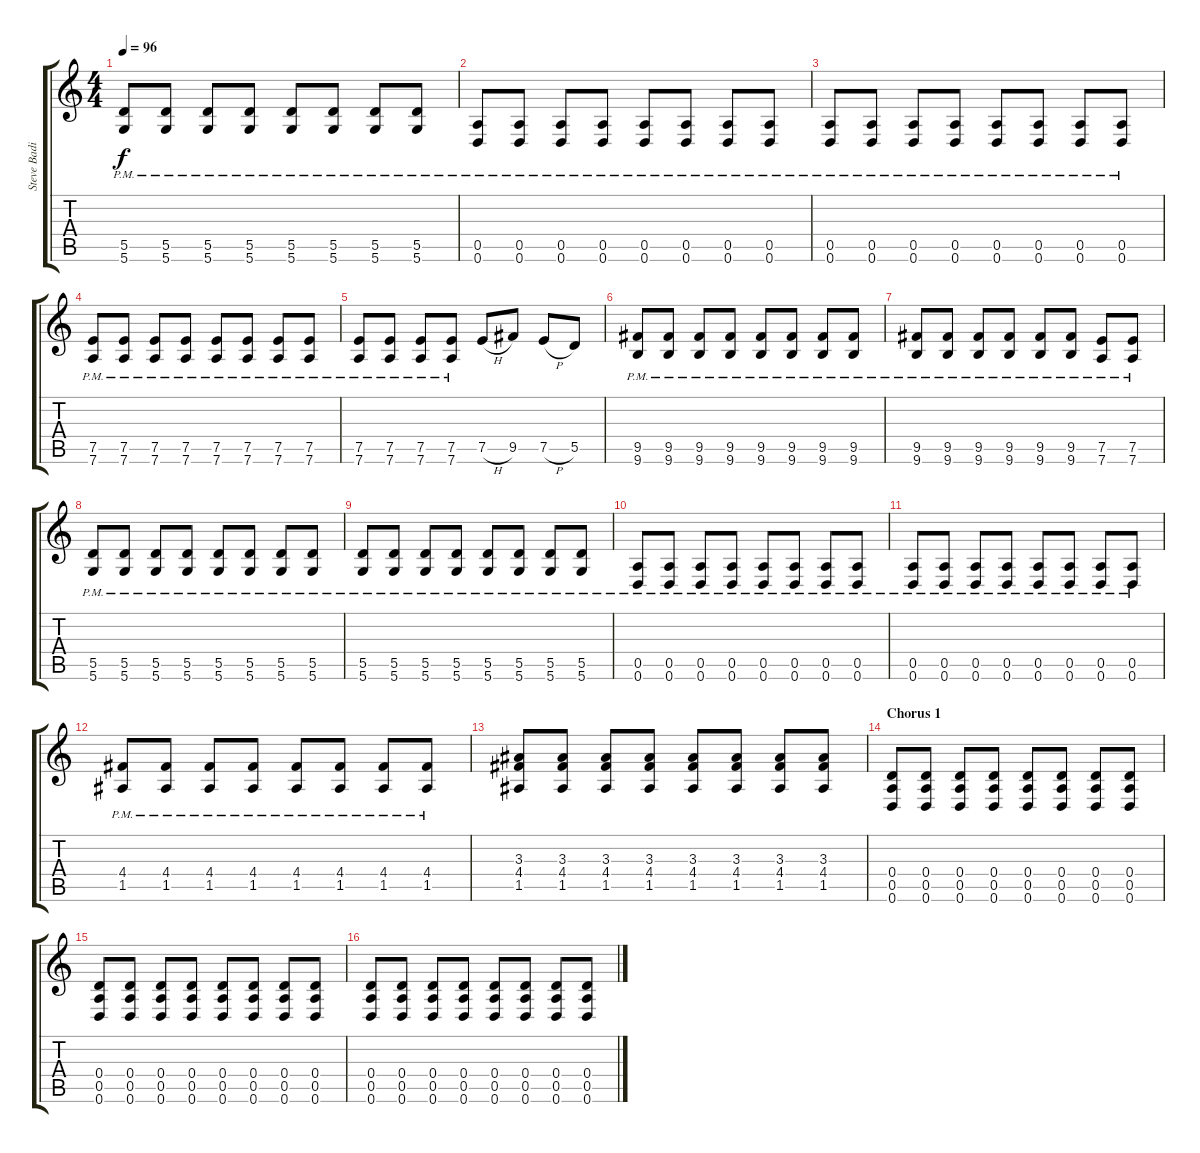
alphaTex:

\track ("Steve Badiola" "Steve Badi") {instrument distortionguitar}
\staff {score tabs}
\tuning (E4 B3 G3 D3 A2 D2) {hide}
\ts (4 4)
\tempo 96
\clef g2
\ks c
(5.5{pm} 5.6{pm}).8{dy f} (5.5{pm} 5.6{pm}).8 (5.5{pm} 5.6{pm}).8 (5.5{pm} 5.6{pm}).8 (5.5{pm} 5.6{pm}).8 (5.5{pm} 5.6{pm}).8 (5.5{pm} 5.6{pm}).8 (5.5{pm} 5.6{pm}).8 |
(0.5{pm} 0.6{pm}).8 (0.5{pm} 0.6{pm}).8 (0.5{pm} 0.6{pm}).8 (0.5{pm} 0.6{pm}).8 (0.5{pm} 0.6{pm}).8 (0.5{pm} 0.6{pm}).8 (0.5{pm} 0.6{pm}).8 (0.5{pm} 0.6{pm}).8 |
(0.5{pm} 0.6{pm}).8 (0.5{pm} 0.6{pm}).8 (0.5{pm} 0.6{pm}).8 (0.5{pm} 0.6{pm}).8 (0.5{pm} 0.6{pm}).8 (0.5{pm} 0.6{pm}).8 (0.5{pm} 0.6{pm}).8 (0.5{pm} 0.6{pm}).8 |
(7.5{pm} 7.6{pm}).8 (7.5{pm} 7.6{pm}).8 (7.5{pm} 7.6{pm}).8 (7.5{pm} 7.6{pm}).8 (7.5{pm} 7.6{pm}).8 (7.5{pm} 7.6{pm}).8 (7.5{pm} 7.6{pm}).8 (7.5{pm} 7.6{pm}).8 |
(7.5{pm} 7.6{pm}).8 (7.5{pm} 7.6{pm}).8 (7.5{pm} 7.6{pm}).8 (7.5{pm} 7.6{pm}).8 7.5{h}.8 9.5.8 7.5{h}.8 5.5.8 |
(9.5{pm} 9.6{pm}).8 (9.5{pm} 9.6{pm}).8 (9.5{pm} 9.6{pm}).8 (9.5{pm} 9.6{pm}).8 (9.5{pm} 9.6{pm}).8 (9.5{pm} 9.6{pm}).8 (9.5{pm} 9.6{pm}).8 (9.5{pm} 9.6{pm}).8 |
(9.5{pm} 9.6{pm}).8 (9.5{pm} 9.6{pm}).8 (9.5{pm} 9.6{pm}).8 (9.5{pm} 9.6{pm}).8 (9.5{pm} 9.6{pm}).8 (9.5{pm} 9.6{pm}).8 (7.5{pm} 7.6{pm}).8 (7.5{pm} 7.6{pm}).8 |
(5.5{pm} 5.6{pm}).8 (5.5{pm} 5.6{pm}).8 (5.5{pm} 5.6{pm}).8 (5.5{pm} 5.6{pm}).8 (5.5{pm} 5.6{pm}).8 (5.5{pm} 5.6{pm}).8 (5.5{pm} 5.6{pm}).8 (5.5{pm} 5.6{pm}).8 |
(5.5{pm} 5.6{pm}).8 (5.5{pm} 5.6{pm}).8 (5.5{pm} 5.6{pm}).8 (5.5{pm} 5.6{pm}).8 (5.5{pm} 5.6{pm}).8 (5.5{pm} 5.6{pm}).8 (5.5{pm} 5.6{pm}).8 (5.5{pm} 5.6{pm}).8 |
(0.5{pm} 0.6{pm}).8 (0.5{pm} 0.6{pm}).8 (0.5{pm} 0.6{pm}).8 (0.5{pm} 0.6{pm}).8 (0.5{pm} 0.6{pm}).8 (0.5{pm} 0.6{pm}).8 (0.5{pm} 0.6{pm}).8 (0.5{pm} 0.6{pm}).8 |
(0.5{pm} 0.6{pm}).8 (0.5{pm} 0.6{pm}).8 (0.5{pm} 0.6{pm}).8 (0.5{pm} 0.6{pm}).8 (0.5{pm} 0.6{pm}).8 (0.5{pm} 0.6{pm}).8 (0.5{pm} 0.6{pm}).8 (0.5{pm} 0.6{pm}).8 |
(4.4{pm} 1.5{pm}).8 (4.4{pm} 1.5{pm}).8 (4.4{pm} 1.5{pm}).8 (4.4{pm} 1.5{pm}).8 (4.4{pm} 1.5{pm}).8 (4.4{pm} 1.5{pm}).8 (4.4{pm} 1.5{pm}).8 (4.4{pm} 1.5{pm}).8 |
(3.3 4.4 1.5).8 (3.3 4.4 1.5).8 (3.3 4.4 1.5).8 (3.3 4.4 1.5).8 (3.3 4.4 1.5).8 (3.3 4.4 1.5).8 (3.3 4.4 1.5).8 (3.3 4.4 1.5).8 |
\section ("" "Chorus 1")
(0.4 0.5 0.6).8 (0.4 0.5 0.6).8 (0.4 0.5 0.6).8 (0.4 0.5 0.6).8 (0.4 0.5 0.6).8 (0.4 0.5 0.6).8 (0.4 0.5 0.6).8 (0.4 0.5 0.6).8 |
(0.4 0.5 0.6).8 (0.4 0.5 0.6).8 (0.4 0.5 0.6).8 (0.4 0.5 0.6).8 (0.4 0.5 0.6).8 (0.4 0.5 0.6).8 (0.4 0.5 0.6).8 (0.4 0.5 0.6).8 |
(0.4 0.5 0.6).8 (0.4 0.5 0.6).8 (0.4 0.5 0.6).8 (0.4 0.5 0.6).8 (0.4 0.5 0.6).8 (0.4 0.5 0.6).8 (0.4 0.5 0.6).8 (0.4 0.5 0.6).8
